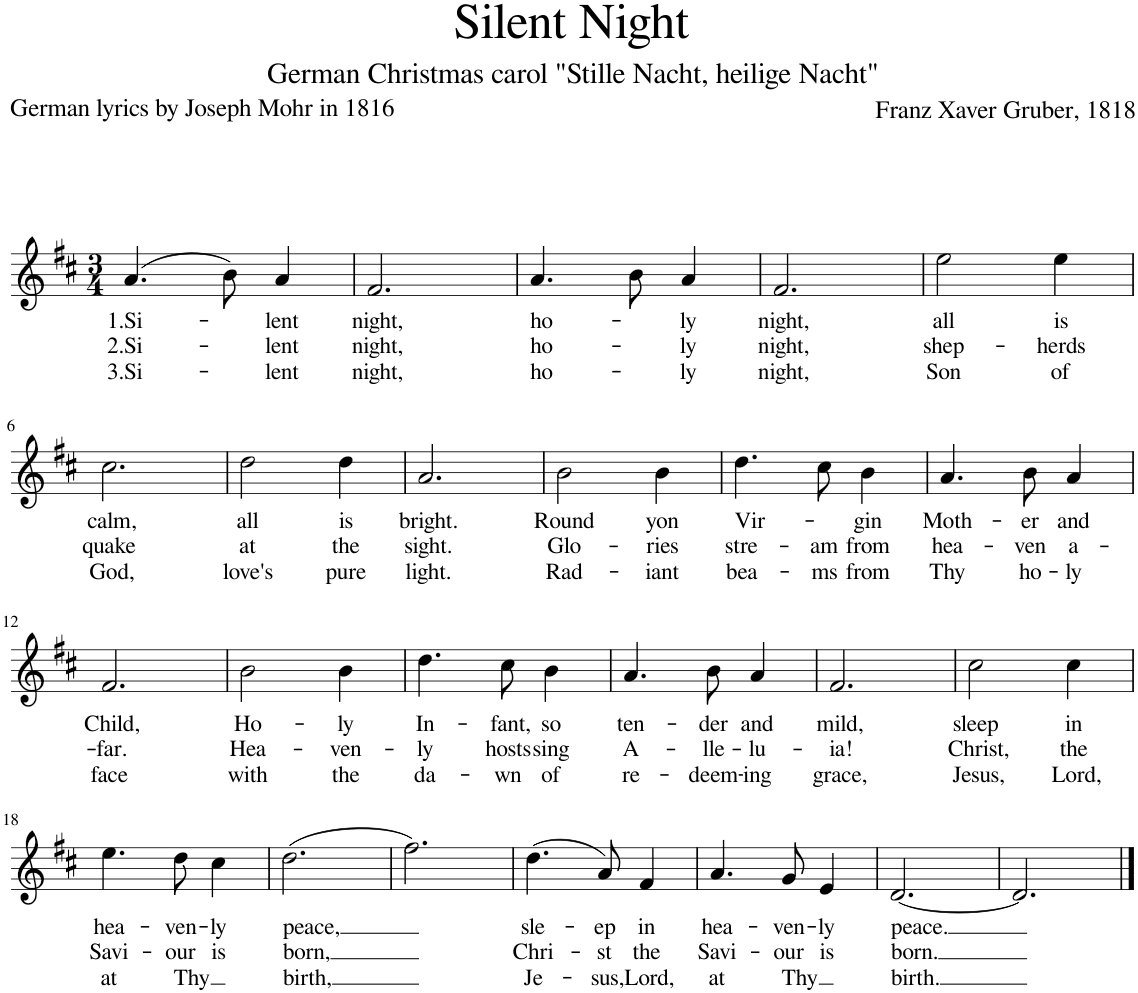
**kern	**text	**text	**text
*part1	*part1	*part1	*part1
*staff1	*staff1	*staff1	*staff1
*I"Piano	*	*	*
*I'Pno.	*	*	*
*clefG2	*	*	*
*k[f#c#]	*	*	*
*M3/4	*	*	*
=1	=1	=1	=1
!	!LO:LY:b	!LO:LY:b	!LO:LY:b
(4.a/	1.Si-	2.Si-	3.Si-
8b\)	.	.	.
!	!LO:LY:b	!LO:LY:b	!LO:LY:b
4a/	-lent	-lent	-lent
=2	=2	=2	=2
!	!LO:LY:b	!LO:LY:b	!LO:LY:b
2.f#/	night,	night,	night,
=3	=3	=3	=3
!	!LO:LY:b	!LO:LY:b	!LO:LY:b
4.a/	ho-	ho-	ho-
8b\	.	.	.
!	!LO:LY:b	!LO:LY:b	!LO:LY:b
4a/	-ly	-ly	-ly
=4	=4	=4	=4
!	!LO:LY:b	!LO:LY:b	!LO:LY:b
2.f#/	night,	night,	night,
=5	=5	=5	=5
!	!LO:LY:b	!LO:LY:b	!LO:LY:b
2ee\	all	shep-	Son
!	!LO:LY:b	!LO:LY:b	!LO:LY:b
4ee\	is	-herds	of
!!LO:LB:g=z
=6	=6	=6	=6
!	!LO:LY:b	!LO:LY:b	!LO:LY:b
2.cc#\	calm,	quake	God,
=7	=7	=7	=7
!	!LO:LY:b	!LO:LY:b	!LO:LY:b
2dd\	all	at	love's
!	!LO:LY:b	!LO:LY:b	!LO:LY:b
4dd\	is	the	pure
=8	=8	=8	=8
!	!LO:LY:b	!LO:LY:b	!LO:LY:b
2.a/	bright.	sight.	light.
=9	=9	=9	=9
!	!LO:LY:b	!LO:LY:b	!LO:LY:b
2b\	Round	Glo-	Rad-
!	!LO:LY:b	!LO:LY:b	!LO:LY:b
4b\	yon	-ries	-iant
=10	=10	=10	=10
!	!LO:LY:b	!LO:LY:b	!LO:LY:b
4.dd\	Vir-	stre-	bea-
!	!	!LO:LY:b	!LO:LY:b
8cc#\	.	am	-ms
!	!LO:LY:b	!LO:LY:b	!LO:LY:b
4b\	-gin	from	from
=11	=11	=11	=11
!	!LO:LY:b	!LO:LY:b	!LO:LY:b
4.a/	Moth-	hea-	Thy
!	!LO:LY:b	!LO:LY:b	!LO:LY:b
8b\	-er	-ven	ho-
!	!LO:LY:b	!LO:LY:b	!LO:LY:b
4a/	and	a-	-ly
!!LO:LB:g=z
=12	=12	=12	=12
!	!LO:LY:b	!LO:LY:b	!LO:LY:b
2.f#/	Child,	-far.	face
=13	=13	=13	=13
!	!LO:LY:b	!LO:LY:b	!LO:LY:b
2b\	Ho-	Hea-	with
!	!LO:LY:b	!LO:LY:b	!LO:LY:b
4b\	-ly	-ven-	the
=14	=14	=14	=14
!	!LO:LY:b	!LO:LY:b	!LO:LY:b
4.dd\	In-	-ly	da-
!	!LO:LY:b	!LO:LY:b	!LO:LY:b
8cc#\	-fant,	hosts	-wn
!	!LO:LY:b	!LO:LY:b	!LO:LY:b
4b\	so	sing	of
=15	=15	=15	=15
!	!LO:LY:b	!LO:LY:b	!LO:LY:b
4.a/	ten-	A-	re-
!	!LO:LY:b	!LO:LY:b	!LO:LY:b
8b\	-der	-lle-	-deem-
!	!LO:LY:b	!LO:LY:b	!LO:LY:b
4a/	and	-lu-	-ing
=16	=16	=16	=16
!	!LO:LY:b	!LO:LY:b	!LO:LY:b
2.f#/	mild,	-ia!	grace,
=17	=17	=17	=17
!	!LO:LY:b	!LO:LY:b	!LO:LY:b
2cc#\	sleep	Christ,	Jesus,
!	!LO:LY:b	!LO:LY:b	!LO:LY:b
4cc#\	in	the	Lord,
!!LO:LB:g=z
=18	=18	=18	=18
!	!LO:LY:b	!LO:LY:b	!LO:LY:b
4.ee\	hea-	Savi-	at
!	!LO:LY:b	!LO:LY:b	!LO:LY:b
8dd\	-ven-	-our	Thy
!	!LO:LY:b	!LO:LY:b	!
4cc#\	-ly	is	.
=19	=19	=19	=19
!	!LO:LY:b	!LO:LY:b	!LO:LY:b
(2.dd\	peace,	born,	birth,
=20	=20	=20	=20
2.ff#\)	.	.	.
=21	=21	=21	=21
!	!LO:LY:b	!LO:LY:b	!LO:LY:b
(4.dd\	sle-	Chri-	Je-
!	!LO:LY:b	!LO:LY:b	!LO:LY:b
8a/)	-ep	-st	-sus,
!	!LO:LY:b	!LO:LY:b	!LO:LY:b
4f#/	in	the	Lord,
=22	=22	=22	=22
!	!LO:LY:b	!LO:LY:b	!LO:LY:b
4.a/	hea-	Savi-	at
!	!LO:LY:b	!LO:LY:b	!LO:LY:b
8g/	-ven-	-our	Thy
!	!LO:LY:b	!LO:LY:b	!
4e/	-ly	is	.
=23	=23	=23	=23
!	!LO:LY:b	!LO:LY:b	!LO:LY:b
[2.d/	peace.	born.	birth.
=24	=24	=24	=24
2.d/]	.	.	.
==	==	==	==
*-	*-	*-	*-
